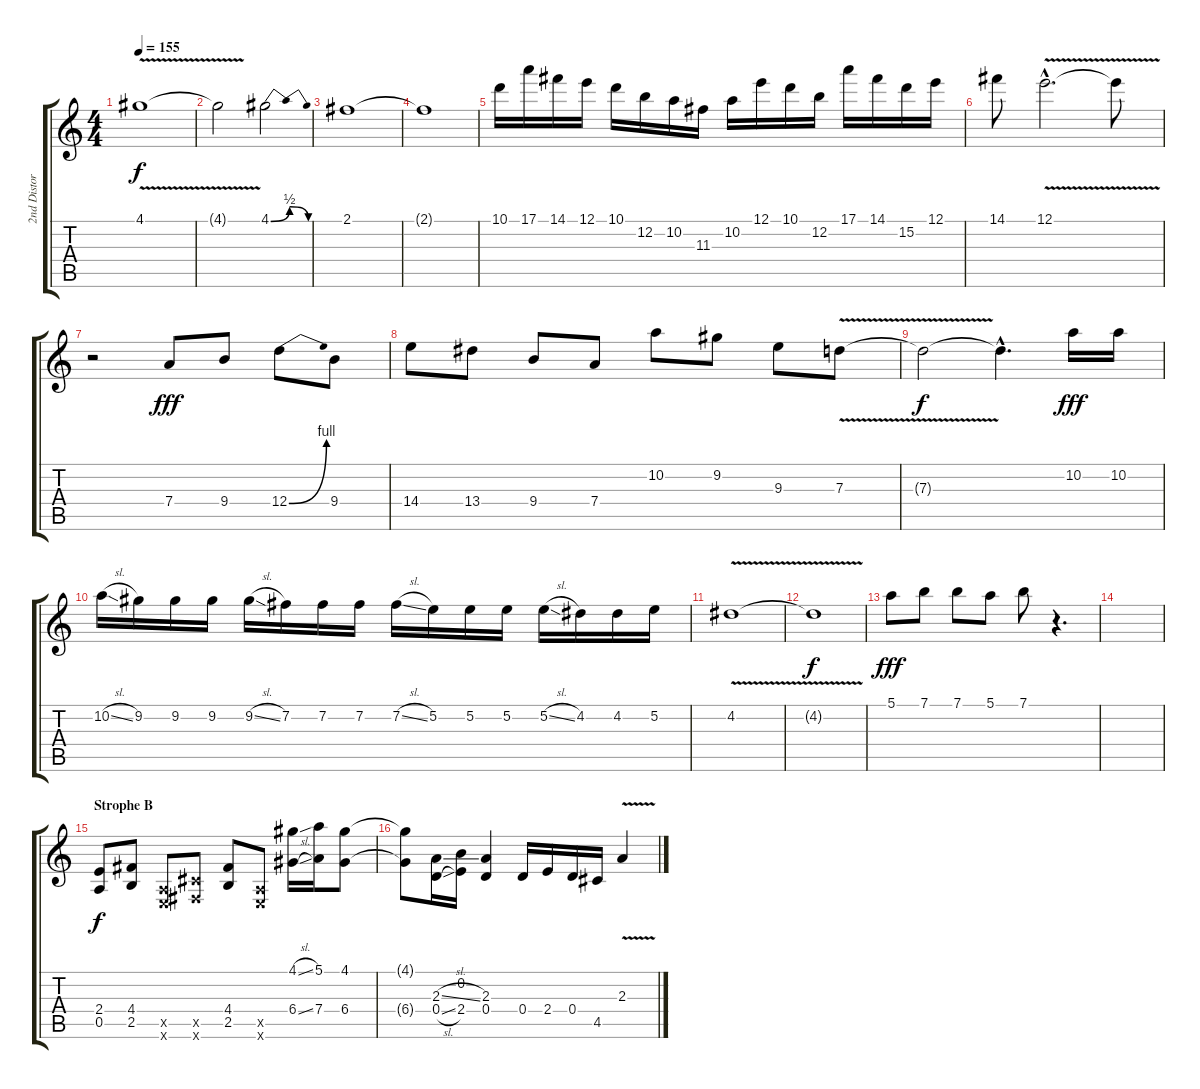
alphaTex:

\track ("2nd Distortion" "2nd Distor") {instrument distortionguitar}
\staff {score tabs}
\tuning (E4 B3 G3 D3 A2 E2) {hide}
\ts (4 4)
\tempo 155
\clef g2
\ks c
4.1{v}.1{dy f} |
4.1{t}.2 4.1{be (bendrelease 0 0 30 2 30 2 60 0)}.2 |
2.1.1 |
2.1{t}.1 |
10.1.16 17.1.16 14.1.16 12.1.16 10.1.16 12.2.16 10.2.16 11.3.16 10.2.16 12.1.16 10.1.16 12.2.16 17.1.16 14.1.16 15.2.16 12.1.16 |
14.1.8 12.1{v hac}.2{d} 12.1{t}.8 |
r.2{balance 8} 7.4.8{dy fff} 9.4.8 12.4{be (bend 0 0 60 4)}.8 9.4.8 |
14.4.8 13.4.8 9.4.8 7.4.8 10.2.8 9.2.8 9.3.8 7.3{v}.8 |
7.3{t}.2{dy f} 7.3{hac t}.4{d} 10.2.16{dy fff} 10.2.16 |
10.2{sl}.16 9.2.16 9.2.16 9.2.16 9.2{sl}.16 7.2.16 7.2.16 7.2.16 7.2{sl}.16 5.2.16 5.2.16 5.2.16 5.2{sl}.16 4.2.16 4.2.16 5.2.16 |
4.2{v}.1{volume 9} |
4.2{t}.1{dy f} |
5.1.8{dy fff volume 11} 7.1.8 7.1.8 5.1.8 7.1.8 r.4{d} |
|
\section ("" "Strophe B")
(2.4 0.5).8{dy f balance 16} (4.4 2.5).8 (0.5{x} 0.6{x}).8 (4.5{x} 2.6{x}).8 (4.4 2.5).8 (0.5{x} 0.6{x}).8 (4.1{sl} 6.4{sl}).16 (5.1 7.4).16 (4.1 6.4).8 |
(4.1{t} 6.4{t}).8 (2.3{sl} 0.4{sl}).16 (0.2 2.4).16 (2.3 0.4).4 0.4.16 2.4.16 0.4.16 4.5.16 2.3{v}.4
